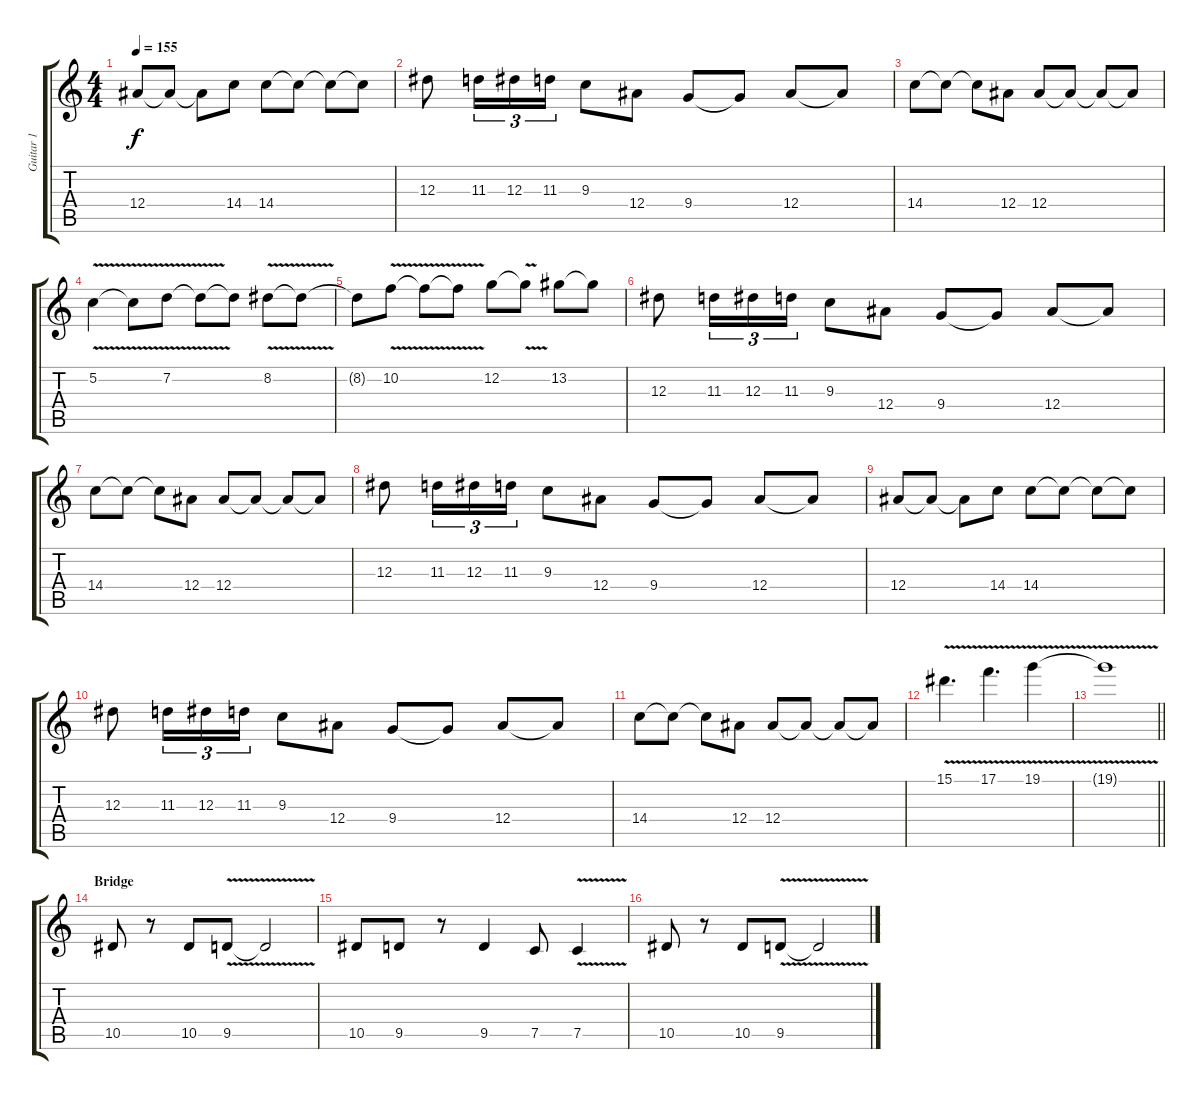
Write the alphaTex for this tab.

\track ("Guitar 1" "Guitar 1") {instrument distortionguitar}
\staff {score tabs}
\tuning (C4 G3 Eb3 Bb2 F2 C2) {hide}
\ts (4 4)
\tempo 155
\clef g2
\ks c
12.4.8{dy f} 12.4{t}.8 12.4{t}.8 14.4.8 14.4.8 14.4{t}.8 14.4{t}.8 14.4{t}.8 |
12.3.8 11.3.16{tu (3 2)} 12.3.16{tu (3 2)} 11.3.16{tu (3 2)} 9.3.8 12.4.8 9.4.8 9.4{t}.8 12.4.8 12.4{t}.8 |
14.4.8 14.4{t}.8 14.4{t}.8 12.4.8 12.4.8 12.4{t}.8 12.4{t}.8 12.4{t}.8 |
5.2{v}.4 5.2{t}.8 7.2{v}.8 7.2{t}.8 7.2{t}.8 8.2{v}.8 8.2{t}.8 |
8.2{t}.8 10.2{v}.8 10.2{t}.8 10.2{v t}.8 12.2.8 12.2{v t}.8 13.2.8 13.2{t}.8 |
12.3.8 11.3.16{tu (3 2)} 12.3.16{tu (3 2)} 11.3.16{tu (3 2)} 9.3.8 12.4.8 9.4.8 9.4{t}.8 12.4.8 12.4{t}.8 |
14.4.8 14.4{t}.8 14.4{t}.8 12.4.8 12.4.8 12.4{t}.8 12.4{t}.8 12.4{t}.8 |
12.3.8 11.3.16{tu (3 2)} 12.3.16{tu (3 2)} 11.3.16{tu (3 2)} 9.3.8 12.4.8 9.4.8 9.4{t}.8 12.4.8 12.4{t}.8 |
12.4.8 12.4{t}.8 12.4{t}.8 14.4.8 14.4.8 14.4{t}.8 14.4{t}.8 14.4{t}.8 |
12.3.8 11.3.16{tu (3 2)} 12.3.16{tu (3 2)} 11.3.16{tu (3 2)} 9.3.8 12.4.8 9.4.8 9.4{t}.8 12.4.8 12.4{t}.8 |
14.4.8 14.4{t}.8 14.4{t}.8 12.4.8 12.4.8 12.4{t}.8 12.4{t}.8 12.4{t}.8 |
15.1{v}.4{d} 17.1{v}.4{d} 19.1{v}.4 |
\barLineRight lightlight
19.1{t}.1 |
\section ("" "Bridge")
10.5.8 r.8 10.5.8 9.5{v}.8 9.5{t}.2 |
10.5.8 9.5.8 r.8 9.5.4 7.5.8 7.5{v}.4 |
10.5.8 r.8 10.5.8 9.5{v}.8 9.5{t}.2
